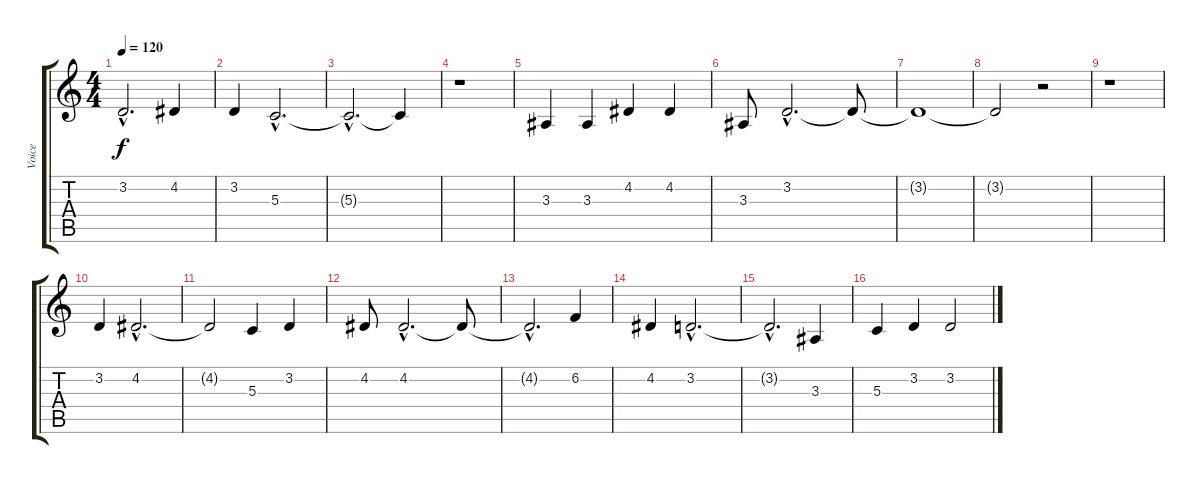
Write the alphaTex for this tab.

\track ("Voice" "Voice") {instrument synthstrings2}
\staff {score tabs}
\tuning (E4 B3 G3 D3 A2 E2) {hide}
\ts (4 4)
\tempo 120
\clef g2
\ks c
3.2{hac t}.2{d dy f} 4.2.4 |
3.2.4 5.3{hac}.2{d} |
5.3{hac t}.2{d} 5.3{t}.4 |
r.1 |
3.3.4 3.3.4 4.2.4 4.2.4 |
3.3.8 3.2{hac}.2{d} 3.2{t}.8 |
3.2{t}.1 |
3.2{t}.2 r.2 |
r.1 |
3.2.4 4.2{hac}.2{d} |
4.2{t}.2 5.3.4 3.2.4 |
4.2.8 4.2{hac}.2{d} 4.2{t}.8 |
4.2{hac t}.2{d} 6.2.4 |
4.2.4 3.2{hac}.2{d} |
3.2{hac t}.2{d} 3.3.4 |
5.3.4 3.2.4 3.2.2
